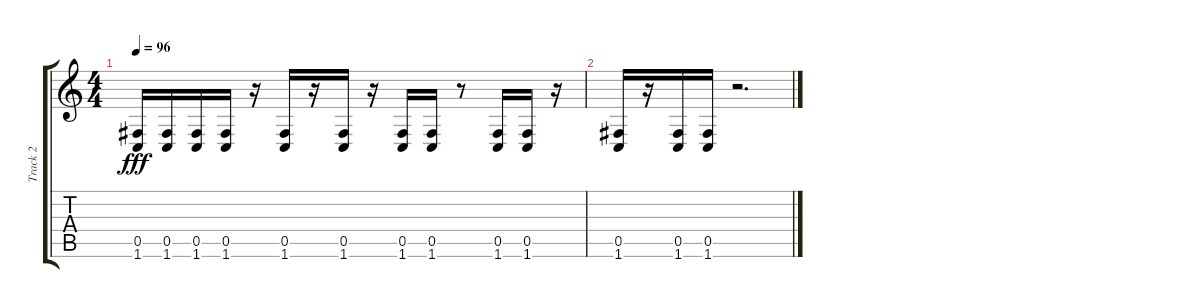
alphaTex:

\track ("Track 2" "Track 2") {instrument distortionguitar}
\staff {score tabs}
\tuning (Db4 Ab3 E3 B2 Gb2 B1) {hide}
\ts (4 4)
\tempo 96
\clef g2
\ks c
(0.5 1.6).16{dy fff} (0.5 1.6).16 (0.5 1.6).16 (0.5 1.6).16 r.16 (0.5 1.6).16 r.16 (0.5 1.6).16 r.16 (0.5 1.6).16 (0.5 1.6).16 r.8 (0.5 1.6).16 (0.5 1.6).16 r.16 |
(0.5 1.6).16 r.16 (0.5 1.6).16 (0.5 1.6).16 r.2{d}
